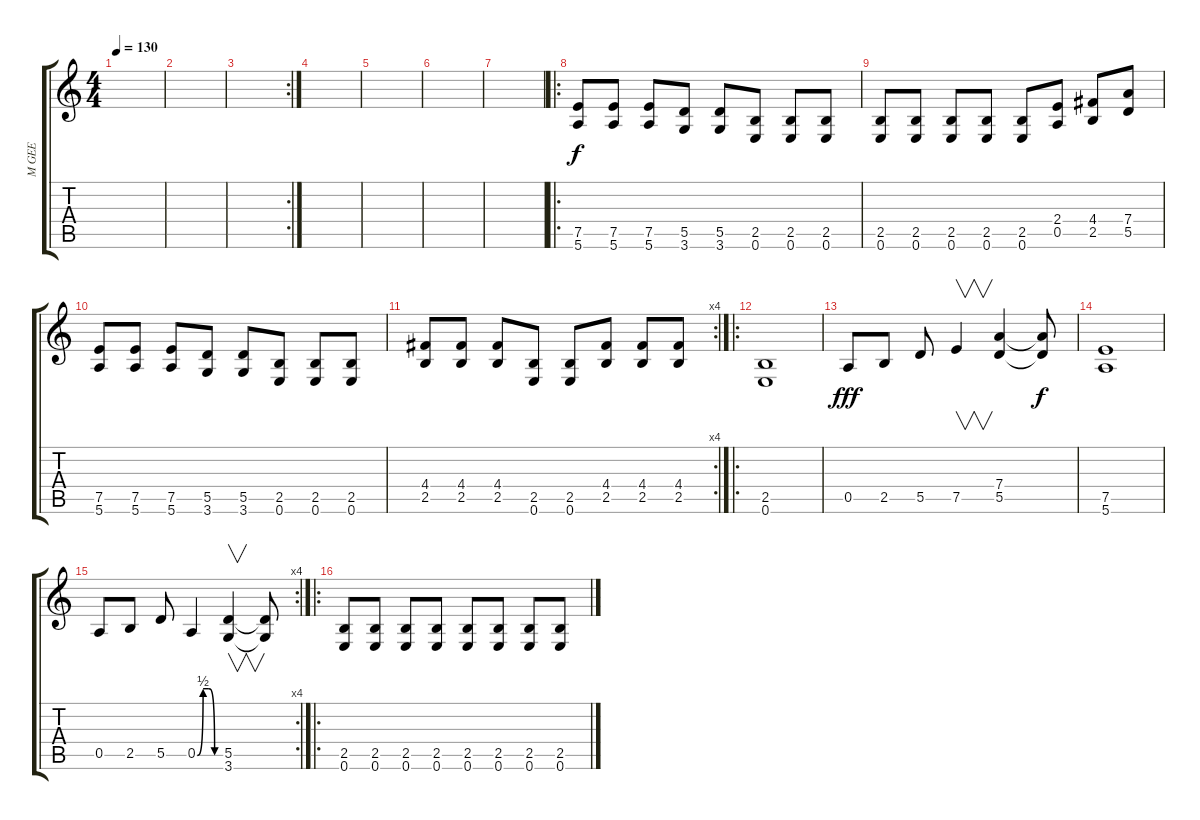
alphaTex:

\track ("M GEE" "M GEE") {instrument distortionguitar}
\staff {score tabs}
\tuning (E4 B3 G3 D3 A2 E2) {hide}
\ts (4 4)
\tempo 130
\clef g2
\ks c
|
|
\rc 2
|
|
|
|
|
\ro
(7.5 5.6).8 (7.5 5.6).8 (7.5 5.6).8 (5.5 3.6).8 (5.5 3.6).8 (2.5 0.6).8 (2.5 0.6).8 (2.5 0.6).8 |
(2.5 0.6).8 (2.5 0.6).8 (2.5 0.6).8 (2.5 0.6).8 (2.5 0.6).8 (2.4 0.5).8 (4.4 2.5).8 (7.4 5.5).8 |
(7.5 5.6).8 (7.5 5.6).8 (7.5 5.6).8 (5.5 3.6).8 (5.5 3.6).8 (2.5 0.6).8 (2.5 0.6).8 (2.5 0.6).8 |
\rc 4
(4.4 2.5).8 (4.4 2.5).8 (4.4 2.5).8 (2.5 0.6).8 (2.5 0.6).8 (4.4 2.5).8 (4.4 2.5).8 (4.4 2.5).8 |
\ro
(2.5 0.6).1 |
0.5.8{dy fff} 2.5.8 5.5.8 7.5.4{v} (7.4 5.5).4 (7.4{t} 5.5{t}).8{dy f} |
(7.5 5.6).1 |
\rc 4
0.5.8 2.5.8 5.5.8 0.5{be (custom 0 0 15 2 30 2 45 0 60 0)}.4 (5.5 3.6).4{v} (5.5{t} 3.6{t}).8 |
\ro
(2.5 0.6).8 (2.5 0.6).8 (2.5 0.6).8 (2.5 0.6).8 (2.5 0.6).8 (2.5 0.6).8 (2.5 0.6).8 (2.5 0.6).8
